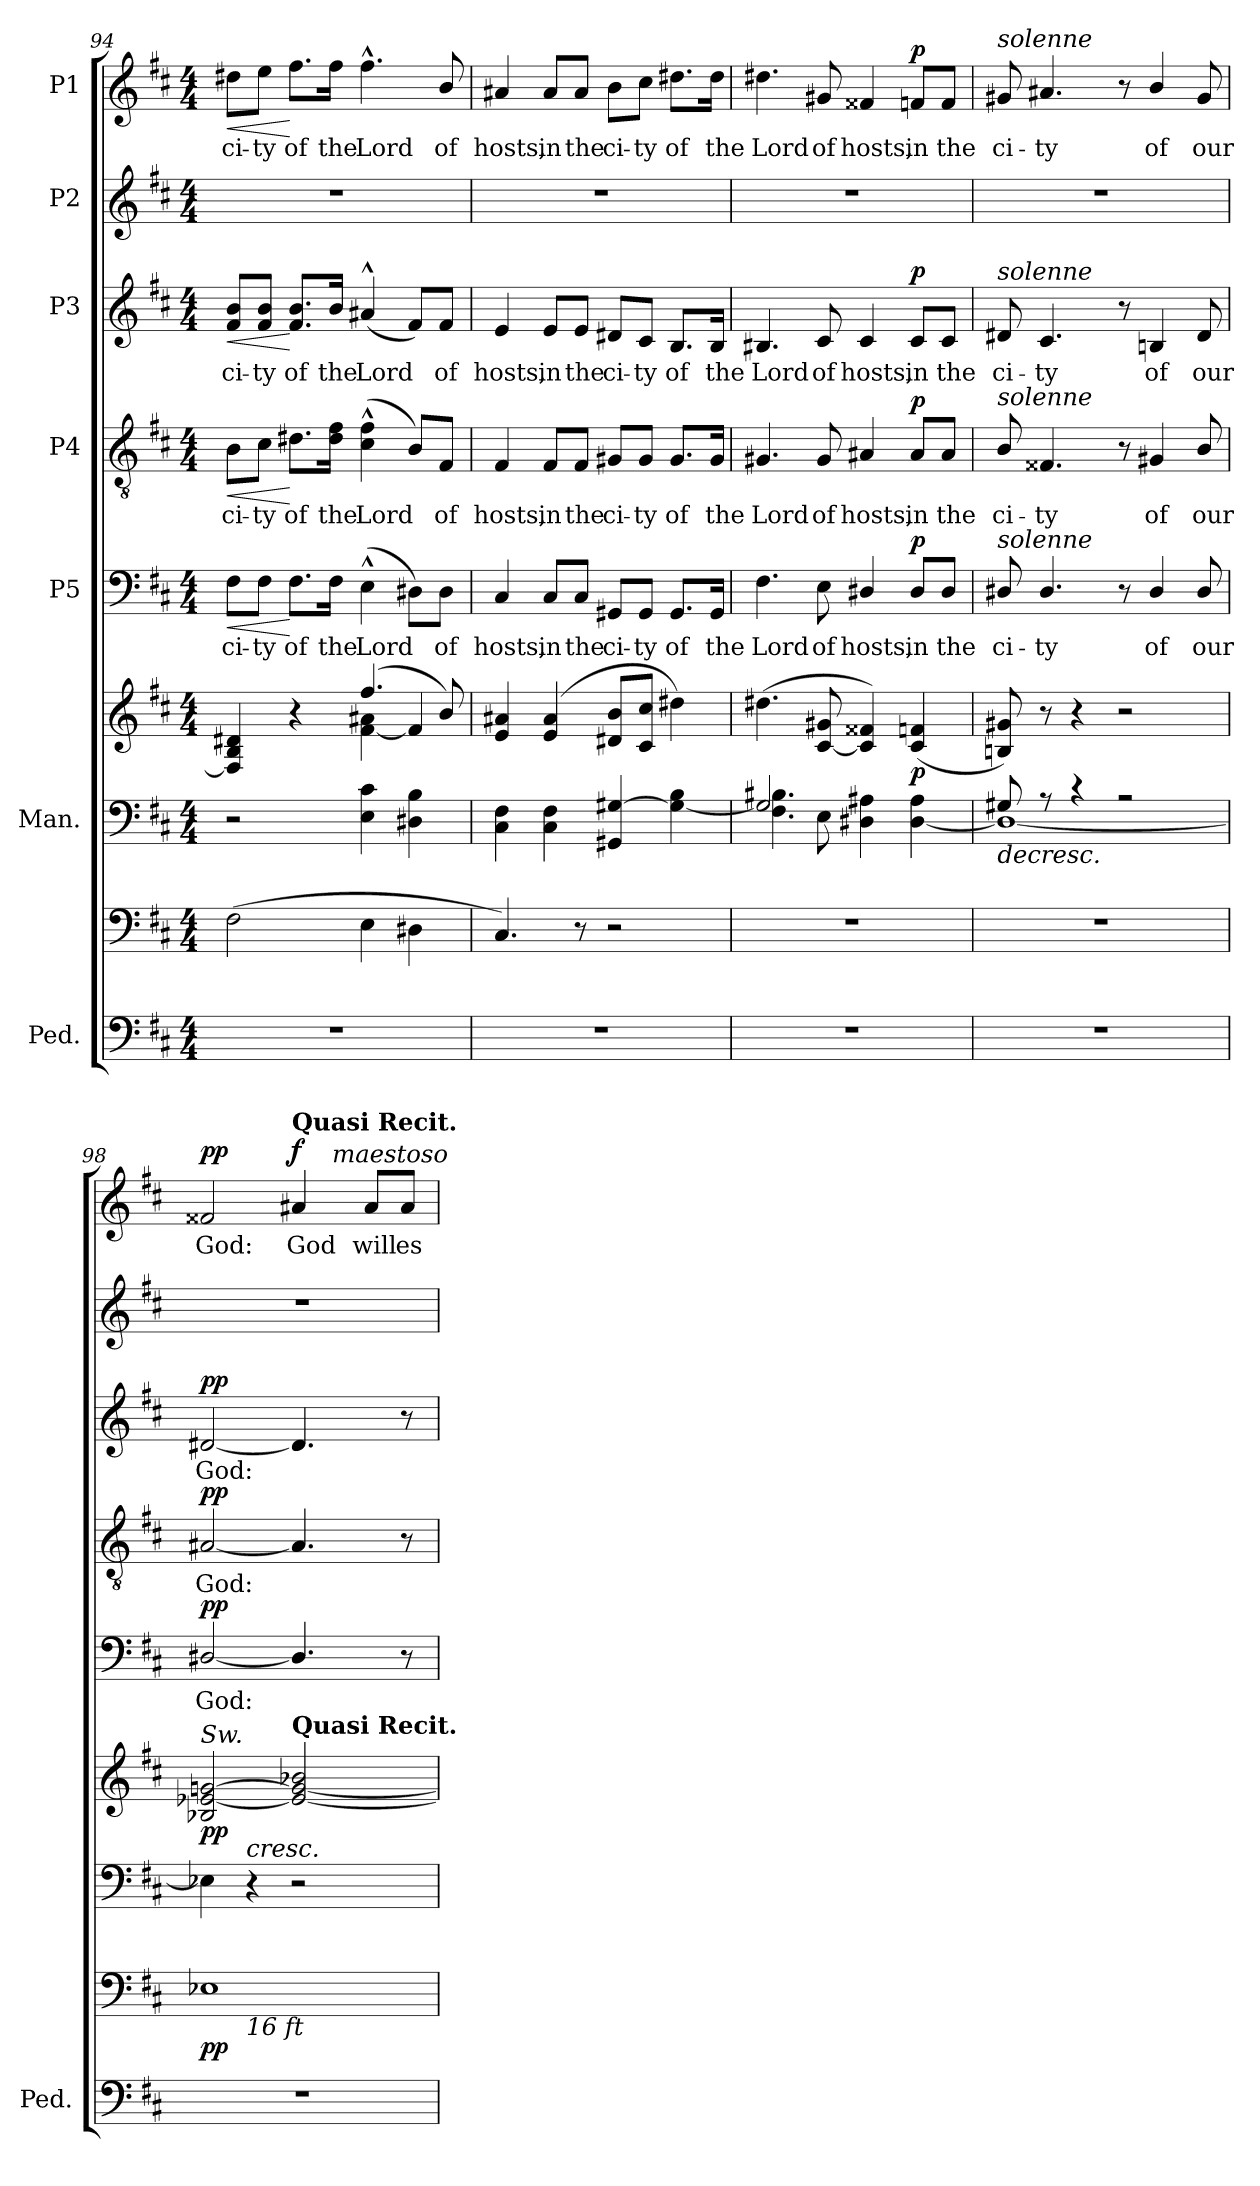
**kern	**kern	**dynam	**kern	**kern	**dynam	**kern	**text	**dynam	**kern	**text	**dynam	**kern	**text	**dynam	**kern	**kern	**text	**dynam
*part7	*part7	*part7	*part6	*part6	*part6	*part5	*part5	*part5	*part4	*part4	*part4	*part3	*part3	*part3	*part2	*part1	*part1	*part1
*staff9	*staff8	*staff8/9	*staff7	*staff6	*staff6/7	*staff5	*staff5	*staff5	*staff4	*staff4	*staff4	*staff3	*staff3	*staff3	*staff2	*staff1	*staff1	*staff1
*I"Ped.	*	*	*I"Man.	*	*	*I"P5	*	*	*I"P4	*	*	*I"P3	*	*	*I"P2	*I"P1	*	*
*I'Ped.	*	*	*	*	*	*	*	*	*	*	*	*	*	*	*	*	*	*
*clefF4	*clefF4	*	*clefF4	*clefG2	*	*clefF4	*	*	*clefGv2	*	*	*clefG2	*	*	*clefG2	*clefG2	*	*
*	*	*	*	*	*	*	*	*	*ITrd7c12	*	*	*	*	*	*	*	*	*
*k[f#c#]	*k[f#c#]	*	*k[f#c#]	*k[f#c#]	*	*k[f#c#]	*	*	*k[f#c#]	*	*	*k[f#c#]	*	*	*k[f#c#]	*k[f#c#]	*	*
*D:	*D:	*	*D:	*D:	*	*D:	*	*	*D:	*	*	*D:	*	*	*D:	*D:	*	*
*M4/4	*M4/4	*	*M4/4	*M4/4	*	*M4/4	*	*	*M4/4	*	*	*M4/4	*	*	*M4/4	*M4/4	*	*
=94	=94	=94	=94	=94	=94	=94	=94	=94	=94	=94	=94	=94	=94	=94	=94	=94	=94	=94
*	*	*	*	*^	*	*	*	*	*	*	*	*	*	*	*	*	*	*
!	!	!	!	!	!	!	!	!LO:LY:b:color=#000000	!LO:HP:b	!	!	!	!	!	!	!	!	!	!
!	!	!	!	!	!	!	!	!	!	!	!LO:LY:b:color=#000000	!LO:HP:b	!	!	!	!	!	!	!
!	!	!	!	!	!	!	!	!	!	!	!	!	!	!LO:LY:b:color=#000000	!LO:HP:b	!	!	!	!
!	!	!	!	!	!	!	!	!	!	!	!	!	!	!	!	!	!	!LO:LY:b:color=#000000	!LO:HP:b
1r	(2F#i\	.	2r	4F#i/] 4Bi 4d#Xi	2ryy	.	8F#i\L	ci-	<	8BBi\L	ci-	<	8f#i/ 8bi/L	ci-	<	1r	8dd#Xi\L	ci-	<
!	!	!	!	!	!	!	!	!LO:LY:b:color=#000000	!	!	!	!	!	!	!	!	!	!	!
!	!	!	!	!	!	!	!	!	!	!	!LO:LY:b:color=#000000	!	!	!	!	!	!	!	!
!	!	!	!	!	!	!	!	!	!	!	!	!	!	!LO:LY:b:color=#000000	!	!	!	!	!
!	!	!	!	!	!	!	!	!	!	!	!	!	!	!	!	!	!	!LO:LY:b:color=#000000	!
.	.	.	.	.	.	.	8F#i\J	-ty	.	8C#i\J	-ty	.	8f#i/ 8bi/J	-ty	.	.	8eei\J	-ty	.
!	!	!	!	!	!	!	!	!LO:LY:b:color=#000000	!	!	!	!	!	!	!	!	!	!	!
!	!	!	!	!	!	!	!	!	!	!	!LO:LY:b:color=#000000	!	!	!	!	!	!	!	!
!	!	!	!	!	!	!	!	!	!	!	!	!	!	!LO:LY:b:color=#000000	!	!	!	!	!
!	!	!	!	!	!	!	!	!	!	!	!	!	!	!	!	!	!	!LO:LY:b:color=#000000	!
.	.	.	.	4r	.	.	8.F#i\L	of	[	8.D#Xi\L	of	[	8.f#i/ 8.bi/L	of	[	.	8.ff#i\L	of	[
!	!	!	!	!	!	!	!	!LO:LY:b:color=#000000	!	!	!	!	!	!	!	!	!	!	!
!	!	!	!	!	!	!	!	!	!	!	!LO:LY:b:color=#000000	!	!	!	!	!	!	!	!
!	!	!	!	!	!	!	!	!	!	!	!	!	!	!LO:LY:b:color=#000000	!	!	!	!	!
!	!	!	!	!	!	!	!	!	!	!	!	!	!	!	!	!	!	!LO:LY:b:color=#000000	!
.	.	.	.	.	.	.	16F#i\Jk	the	.	16D#i\ 16F#i\Jk	the	.	16bi/Jk	the	.	.	16ff#i\Jk	the	.
!	!	!	!	!	!	!	!	!LO:LY:b:color=#000000	!	!	!	!	!	!	!	!	!	!	!
!	!	!	!	!	!	!	!	!	!	!	!LO:LY:b:color=#000000	!	!	!	!	!	!	!	!
!	!	!	!	!	!	!	!	!	!	!	!	!	!	!LO:LY:b:color=#000000	!	!	!	!	!
!	!	!	!	!	!	!	!	!	!	!	!	!	!	!	!	!	!	!LO:LY:b:color=#000000	!
.	4Ei\	.	4Ei\ 4c#i	(4.ff#i/	[4f#i\ 4a#Xi	.	(4E^^i\	Lord	.	(4C#i\^^ 4F#i^^	Lord	.	(4a#X^^i/	Lord	.	.	4.ff#^^i\	Lord	.
.	4D#Xi\	.	4D#Xi\ 4Bi	.	4f#i/]	.	8D#Xi\L)	.	.	8BBi/L)	.	.	8f#i/L)	.	.	.	.	.	.
!	!	!	!	!	!	!	!	!LO:LY:b:color=#000000	!	!	!	!	!	!	!	!	!	!	!
!	!	!	!	!	!	!	!	!	!	!	!LO:LY:b:color=#000000	!	!	!	!	!	!	!	!
!	!	!	!	!	!	!	!	!	!	!	!	!	!	!LO:LY:b:color=#000000	!	!	!	!	!
!	!	!	!	!	!	!	!	!	!	!	!	!	!	!	!	!	!	!LO:LY:b:color=#000000	!
.	.	.	.	8bi/)	.	.	8D#i\J	of	.	8FF#i/J	of	.	8f#i/J	of	.	.	8bi/	of	.
=95	=95	=95	=95	=95	=95	=95	=95	=95	=95	=95	=95	=95	=95	=95	=95	=95	=95	=95	=95
!	!	!	!	!	!	!	!	!LO:LY:b:color=#000000	!	!	!	!	!	!	!	!	!	!	!
!	!	!	!	!	!	!	!	!	!	!	!LO:LY:b:color=#000000	!	!	!	!	!	!	!	!
!	!	!	!	!	!	!	!	!	!	!	!	!	!	!LO:LY:b:color=#000000	!	!	!	!	!
!	!	!	!	!	!	!	!	!	!	!	!	!	!	!	!	!	!	!LO:LY:b:color=#000000	!
1r	4.C#i/)	.	4C#i\ 4F#i	4ei/ 4a#Xi	2ryy	.	4C#i/	hosts,	.	4FF#i/	hosts,	.	4ei/	hosts,	.	1r	4a#Xi/	hosts,	.
!	!	!	!	!	!	!	!	!LO:LY:b:color=#000000	!	!	!	!	!	!	!	!	!	!	!
!	!	!	!	!	!	!	!	!	!	!	!LO:LY:b:color=#000000	!	!	!	!	!	!	!	!
!	!	!	!	!	!	!	!	!	!	!	!	!	!	!LO:LY:b:color=#000000	!	!	!	!	!
!	!	!	!	!	!	!	!	!	!	!	!	!	!	!	!	!	!	!LO:LY:b:color=#000000	!
.	.	.	4C#i\ 4F#i	(4ei/ 4a#i	.	.	8C#i/L	in	.	8FF#i/L	in	.	8ei/L	in	.	.	8a#i/L	in	.
!	!	!	!	!	!	!	!	!LO:LY:b:color=#000000	!	!	!	!	!	!	!	!	!	!	!
!	!	!	!	!	!	!	!	!	!	!	!LO:LY:b:color=#000000	!	!	!	!	!	!	!	!
!	!	!	!	!	!	!	!	!	!	!	!	!	!	!LO:LY:b:color=#000000	!	!	!	!	!
!	!	!	!	!	!	!	!	!	!	!	!	!	!	!	!	!	!	!LO:LY:b:color=#000000	!
.	8r	.	.	.	.	.	8C#i/J	the	.	8FF#i/J	the	.	8ei/J	the	.	.	8a#i/J	the	.
!	!	!	!	!	!	!	!	!LO:LY:b:color=#000000	!	!	!	!	!	!	!	!	!	!	!
!	!	!	!	!	!	!	!	!	!	!	!LO:LY:b:color=#000000	!	!	!	!	!	!	!	!
!	!	!	!	!	!	!	!	!	!	!	!	!	!	!LO:LY:b:color=#000000	!	!	!	!	!
!	!	!	!	!	!	!	!	!	!	!	!	!	!	!	!	!	!	!LO:LY:b:color=#000000	!
.	2r	.	4GG#Xi/ [4G#Xi	8d#Xi/ 8biL	4ryy	.	8GG#Xi/L	ci-	.	8GG#Xi/L	ci-	.	8d#Xi/L	ci-	.	.	8bi\L	ci-	.
!	!	!	!	!	!	!	!	!LO:LY:b:color=#000000	!	!	!	!	!	!	!	!	!	!	!
!	!	!	!	!	!	!	!	!	!	!	!LO:LY:b:color=#000000	!	!	!	!	!	!	!	!
!	!	!	!	!	!	!	!	!	!	!	!	!	!	!LO:LY:b:color=#000000	!	!	!	!	!
!	!	!	!	!	!	!	!	!	!	!	!	!	!	!	!	!	!	!LO:LY:b:color=#000000	!
.	.	.	.	8c#i/ 8cc#iJ	.	.	8GG#i/J	-ty	.	8GG#i/J	-ty	.	8c#i/J	-ty	.	.	8cc#i\J	-ty	.
!	!	!	!	!	!	!	!	!LO:LY:b:color=#000000	!	!	!	!	!	!	!	!	!	!	!
!	!	!	!	!	!	!	!	!	!	!	!LO:LY:b:color=#000000	!	!	!	!	!	!	!	!
!	!	!	!	!	!	!	!	!	!	!	!	!	!	!LO:LY:b:color=#000000	!	!	!	!	!
!	!	!	!	!	!	!	!	!	!	!	!	!	!	!	!	!	!	!LO:LY:b:color=#000000	!
.	.	.	4G#i\_ 4Bi	4dd#Xi\)	4ryy	.	8.GG#i/L	of	.	8.GG#i/L	of	.	8.Bi/L	of	.	.	8.dd#Xi\L	of	.
!	!	!	!	!	!	!	!	!LO:LY:b:color=#000000	!	!	!	!	!	!	!	!	!	!	!
!	!	!	!	!	!	!	!	!	!	!	!LO:LY:b:color=#000000	!	!	!	!	!	!	!	!
!	!	!	!	!	!	!	!	!	!	!	!	!	!	!LO:LY:b:color=#000000	!	!	!	!	!
!	!	!	!	!	!	!	!	!	!	!	!	!	!	!	!	!	!	!LO:LY:b:color=#000000	!
.	.	.	.	.	.	.	16GG#i/Jk	the	.	16GG#i/Jk	the	.	16Bi/Jk	the	.	.	16dd#i\Jk	the	.
*	*	*	*	*v	*v	*	*	*	*	*	*	*	*	*	*	*	*	*	*
!!LO:LB:g=z
=96	=96	=96	=96	=96	=96	=96	=96	=96	=96	=96	=96	=96	=96	=96	=96	=96	=96	=96
*	*	*	*^	*	*	*	*	*	*	*	*	*	*	*	*	*	*	*
!	!	!	!	!	!	!	!	!LO:LY:b:color=#000000	!	!	!	!	!	!	!	!	!	!	!
!	!	!	!	!	!	!	!	!	!	!	!LO:LY:b:color=#000000	!	!	!	!	!	!	!	!
!	!	!	!	!	!	!	!	!	!	!	!	!	!	!LO:LY:b:color=#000000	!	!	!	!	!
!	!	!	!	!	!	!	!	!	!	!	!	!	!	!	!	!	!	!LO:LY:b:color=#000000	!
1r	1r	.	2G#i/]	4.F#i\ 4.B#Xi	(4.dd#Xi\	.	4.F#i\	Lord	.	4.GG#Xi/	Lord	.	4.B#Xi/	Lord	.	1r	4.dd#Xi\	Lord	.
!	!	!	!	!	!	!	!	!LO:LY:b:color=#000000	!	!	!	!	!	!	!	!	!	!	!
!	!	!	!	!	!	!	!	!	!	!	!LO:LY:b:color=#000000	!	!	!	!	!	!	!	!
!	!	!	!	!	!	!	!	!	!	!	!	!	!	!LO:LY:b:color=#000000	!	!	!	!	!
!	!	!	!	!	!	!	!	!	!	!	!	!	!	!	!	!	!	!LO:LY:b:color=#000000	!
.	.	.	.	8Ei\	[8c#i/ 8g#Xi	.	8Ei\	of	.	8GG#i/	of	.	8c#i/	of	.	.	8g#Xi/	of	.
!	!	!	!	!	!	!	!	!LO:LY:b:color=#000000	!	!	!	!	!	!	!	!	!	!	!
!	!	!	!	!	!	!	!	!	!	!	!LO:LY:b:color=#000000	!	!	!	!	!	!	!	!
!	!	!	!	!	!	!	!	!	!	!	!	!	!	!LO:LY:b:color=#000000	!	!	!	!	!
!	!	!	!	!	!	!	!	!	!	!	!	!	!	!	!	!	!	!LO:LY:b:color=#000000	!
.	.	.	4D#Xi\ 4A#Xi	2ryy	4c#i/] 4f##Xi)	.	4D#Xi/	hosts,	.	4AA#Xi/	hosts,	.	4c#i/	hosts,	.	.	4f##Xi/	hosts,	.
!	!	!	!	!	!	!	!	!LO:LY:b:color=#000000	!	!	!	!	!	!	!	!	!	!	!
!	!	!	!	!	!	!	!	!	!	!	!LO:LY:b:color=#000000	!	!	!	!	!	!	!	!
!	!	!	!	!	!	!	!	!	!	!	!	!	!	!LO:LY:b:color=#000000	!	!	!	!	!
!	!	!	!	!	!	!	!	!	!	!	!	!	!	!	!	!	!	!LO:LY:b:color=#000000	!
.	.	.	[4D#i\ 4A#i	.	(4c#i/ 4fi	p	8D#i/L	in	p	8AA#i/L	in	p	8c#i/L	in	p	.	8fi/L	in	p
!	!	!	!	!	!	!	!	!LO:LY:b:color=#000000	!	!	!	!	!	!	!	!	!	!	!
!	!	!	!	!	!	!	!	!	!	!	!LO:LY:b:color=#000000	!	!	!	!	!	!	!	!
!	!	!	!	!	!	!	!	!	!	!	!	!	!	!LO:LY:b:color=#000000	!	!	!	!	!
!	!	!	!	!	!	!	!	!	!	!	!	!	!	!	!	!	!	!LO:LY:b:color=#000000	!
.	.	.	.	.	.	.	8D#i/J	the	.	8AA#i/J	the	.	8c#i/J	the	.	.	8fi/J	the	.
=97	=97	=97	=97	=97	=97	=97	=97	=97	=97	=97	=97	=97	=97	=97	=97	=97	=97	=97	=97
!	!	!	!	!	!	!LO:HP:b=2	!	!	!	!	!	!	!	!	!	!	!	!	!
!	!	!	!	!	!	!	!	!LO:LY:b:color=#000000	!	!	!	!	!	!	!	!	!	!	!
!	!	!	!	!	!	!	!	!	!	!	!LO:LY:b:color=#000000	!	!	!	!	!	!	!	!
!	!	!	!	!	!	!	!	!	!	!	!	!	!	!LO:LY:b:color=#000000	!	!	!	!	!
!	!	!	!	!	!	!	!	!	!	!	!	!	!	!	!	!	!LO:TX:a:i:t=solenne	!	!
!	!	!	!	!	!	!	!	!	!	!	!	!	!LO:TX:a:i:t=solenne	!	!	!	!	!	!
!	!	!	!	!	!	!	!	!	!	!LO:TX:a:i:t=solenne	!	!	!	!	!	!	!	!	!
!	!	!	!	!	!	!	!LO:TX:a:i:t=solenne	!	!	!	!	!	!	!	!	!	!	!	!
!	!	!	!	!	!	!	!	!	!	!	!	!	!	!	!	!	!	!LO:LY:b:color=#000000	!
1r	1r	.	8G#Xi/	1D#i_	8Bni/ 8g#Xi)	>	8D#Xi/	ci-	.	8BBi/	ci-	.	8d#Xi/	ci-	.	1r	8g#Xi/	ci-	.
!	!	!	!	!	!	!	!	!LO:LY:b:color=#000000	!	!	!	!	!	!	!	!	!	!	!
!	!	!	!	!	!	!	!	!	!	!	!LO:LY:b:color=#000000	!	!	!	!	!	!	!	!
!	!	!	!	!	!	!	!	!	!	!	!	!	!	!LO:LY:b:color=#000000	!	!	!	!	!
!	!	!	!	!	!	!	!	!	!	!	!	!	!	!	!	!	!	!LO:LY:b:color=#000000	!
.	.	.	8r	.	8r	.	4.D#i/	-ty	.	4.FF##Xi/	-ty	.	4.c#i/	-ty	.	.	4.a#Xi/	-ty	.
.	.	.	4r	.	4r	.	.	.	.	.	.	.	.	.	.	.	.	.	.
.	.	.	2r	.	2r	.	8r	.	.	8r	.	.	8r	.	.	.	8r	.	.
!	!	!	!	!	!	!	!	!LO:LY:b:color=#000000	!	!	!	!	!	!	!	!	!	!	!
!	!	!	!	!	!	!	!	!	!	!	!LO:LY:b:color=#000000	!	!	!	!	!	!	!	!
!	!	!	!	!	!	!	!	!	!	!	!	!	!	!LO:LY:b:color=#000000	!	!	!	!	!
!	!	!	!	!	!	!	!	!	!	!	!	!	!	!	!	!	!	!LO:LY:b:color=#000000	!
.	.	.	.	.	.	.	4D#i/	of	.	4GG#Xi/	of	.	4Bni/	of	.	.	4bi/	of	.
!	!	!	!	!	!	!	!	!LO:LY:b:color=#000000	!	!	!	!	!	!	!	!	!	!	!
!	!	!	!	!	!	!	!	!	!	!	!LO:LY:b:color=#000000	!	!	!	!	!	!	!	!
!	!	!	!	!	!	!	!	!	!	!	!	!	!	!LO:LY:b:color=#000000	!	!	!	!	!
!	!	!	!	!	!	!	!	!	!	!	!	!	!	!	!	!	!	!LO:LY:b:color=#000000	!
.	.	.	.	.	.	.	8D#i/	our	.	8BBi/	our	.	8d#i/	our	.	.	8g#i/	our	.
*	*	*	*v	*v	*	*	*	*	*	*	*	*	*	*	*	*	*	*	*
=98	=98	=98	=98	=98	=98	=98	=98	=98	=98	=98	=98	=98	=98	=98	=98	=98	=98	=98
!	!	!	!	!	!	!	!LO:LY:b:color=#000000	!	!	!	!	!	!	!	!	!	!	!
!	!	!	!	!	!	!	!	!	!	!LO:LY:b:color=#000000	!	!	!	!	!	!	!	!
!	!	!	!	!	!	!	!	!	!	!	!	!	!LO:LY:b:color=#000000	!	!	!	!	!
!	!	!	!	!LO:TX:a:i:t=Sw.	!	!	!	!	!	!	!	!	!	!	!	!	!	!
!	!	!	!	!	!	!	!	!	!	!	!	!	!	!	!	!	!LO:LY:b:color=#000000	!
*	*^	*	*	*	*	*	*	*	*	*	*	*	*	*	*	*^	*	*
1r	1E-Xi	4ryy	pp	4E-Xi\]	2B-Xi/ [2e-Xi [2gni	pp	[2D#Xi/	God:	pp	[2AA#Xi/	God:	pp	[2d#Xi/	God:	pp	1r	2f##Xi/	2ryy	God:	pp
!	!	!	!	!LO:TX:a:i:t=cresc.	!	!	!	!	!	!	!	!	!	!	!	!	!	!	!	!
!	!	!LO:TX:b:i:t=16 ft	!	!	!	!	!	!	!	!	!	!	!	!	!	!	!	!	!	!
.	.	2.ryy	.	4r	.	.	.	.	.	.	.	.	.	.	.	.	.	.	.	.
!	!	!	!	!	!	!	!	!	!	!	!	!	!	!	!	!	!LO:TX:a:B:t=Quasi Recit.	!	!	!
!	!	!	!	!	!LO:TX:a:B:t=Quasi Recit.	!	!	!	!	!	!	!	!	!	!	!	!	!	!	!
!	!	!	!	!	!	!	!	!	!	!	!	!	!	!	!	!	!	!	!LO:LY:b:color=#000000	!
.	.	.	.	2r	2e-i/_ 2gi_ 2b-Xi	.	4.D#i/]	.	.	4.AA#i/]	.	.	4.d#i/]	.	.	.	4a#Xi/	16ryy	God	f
.	.	.	.	.	.	.	.	.	.	.	.	.	.	.	.	.	.	32ryy	.	.
.	.	.	.	.	.	.	.	.	.	.	.	.	.	.	.	.	.	128..ryy	.	.
!	!	!	!	!	!	!	!	!	!	!	!	!	!	!	!	!	!	!LO:TX:a:i:t=maestoso	!	!
.	.	.	.	.	.	.	.	.	.	.	.	.	.	.	.	.	.	4ryy	.	.
!	!	!	!	!	!	!	!	!	!	!	!	!	!	!	!	!	!	!	!LO:LY:b:color=#000000	!
.	.	.	.	.	.	.	.	.	.	.	.	.	.	.	.	.	8a#i/L	.	will	.
.	.	.	.	.	.	.	.	.	.	.	.	.	.	.	.	.	.	8ryy	.	.
!	!	!	!	!	!	!	!	!	!	!	!	!	!	!	!	!	!	!	!LO:LY:b:color=#000000	!
.	.	.	.	.	.	.	8r	.	.	8r	.	.	8r	.	.	.	8a#i/J	.	es-	.
.	.	.	.	.	.	.	.	.	.	.	.	.	.	.	.	.	.	64ryy	.	.
.	.	.	.	.	.	.	.	.	.	.	.	.	.	.	.	.	.	512ryy	.	.
.	.	.	.	.	.	]	.	.	.	.	.	.	.	.	.	.	.	.	.	.
*	*v	*v	*	*	*	*	*	*	*	*	*	*	*	*	*	*	*v	*v	*	*
=	=	=	=	=	=	=	=	=	=	=	=	=	=	=	=	=	=	=
*-	*-	*-	*-	*-	*-	*-	*-	*-	*-	*-	*-	*-	*-	*-	*-	*-	*-	*-
